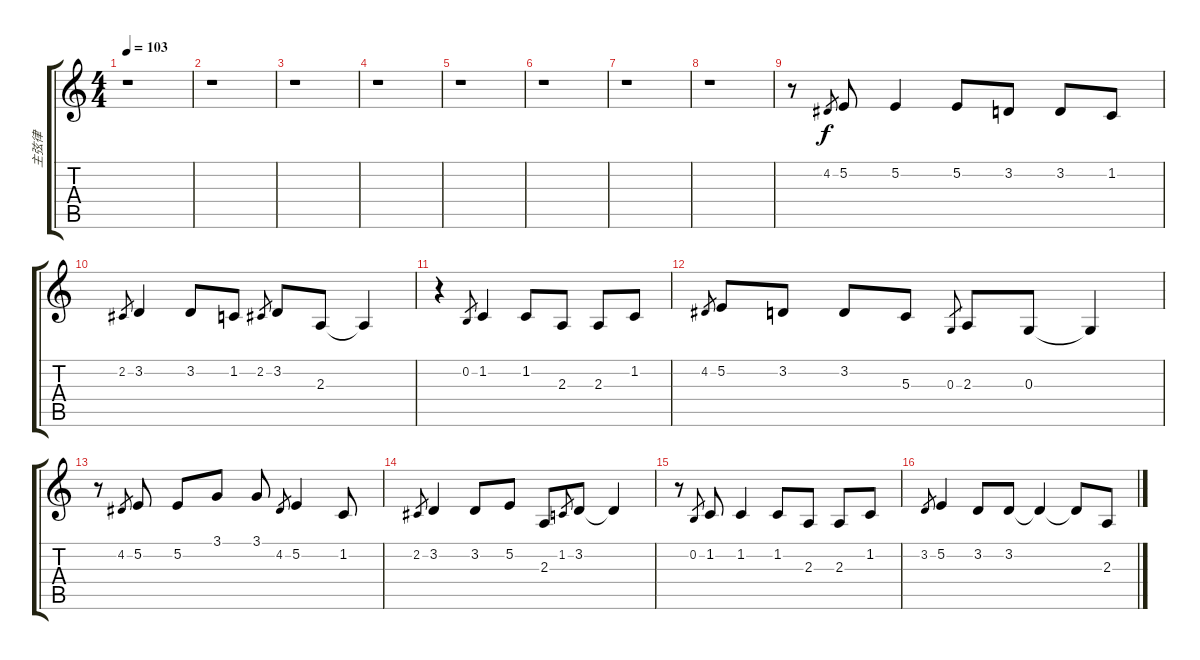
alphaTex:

\track ("主弦律" "主弦律") {instrument flute}
\staff {score tabs}
\tuning (E4 B3 G3 D3 A2 E2) {hide}
\ts (4 4)
\tempo 103
\clef g2
\ks c
r.1{dy f instrument flute} |
r.1 |
r.1 |
r.1 |
r.1 |
r.1 |
r.1 |
r.1 |
r.8 4.2.8{gr} 5.2.8 5.2.4 5.2.8 3.2.8 3.2.8 1.2.8 |
2.2.8{gr} 3.2.4 3.2.8 1.2.8 2.2.8{gr} 3.2.8 2.3.8 2.3{t}.4 |
r.4 0.2.8{gr} 1.2.4 1.2.8 2.3.8 2.3.8 1.2.8 |
4.2.8{gr} 5.2.8 3.2.8 3.2.8 5.3.8 0.3.8{gr} 2.3.8 0.3.8 0.3{t}.4 |
r.8 4.2.8{gr} 5.2.8 5.2.8 3.1.8 3.1.8 4.2.8{gr} 5.2.4 1.2.8 |
2.2.8{gr} 3.2.4 3.2.8 5.2.8 2.3.8 1.2.8{gr} 3.2.8 3.2{t}.4 |
r.8 0.2.8{gr} 1.2.8 1.2.4 1.2.8 2.3.8 2.3.8 1.2.8 |
3.2.8{gr} 5.2.4 3.2.8 3.2.8 3.2{t}.4 3.2{t}.8 2.3.8
